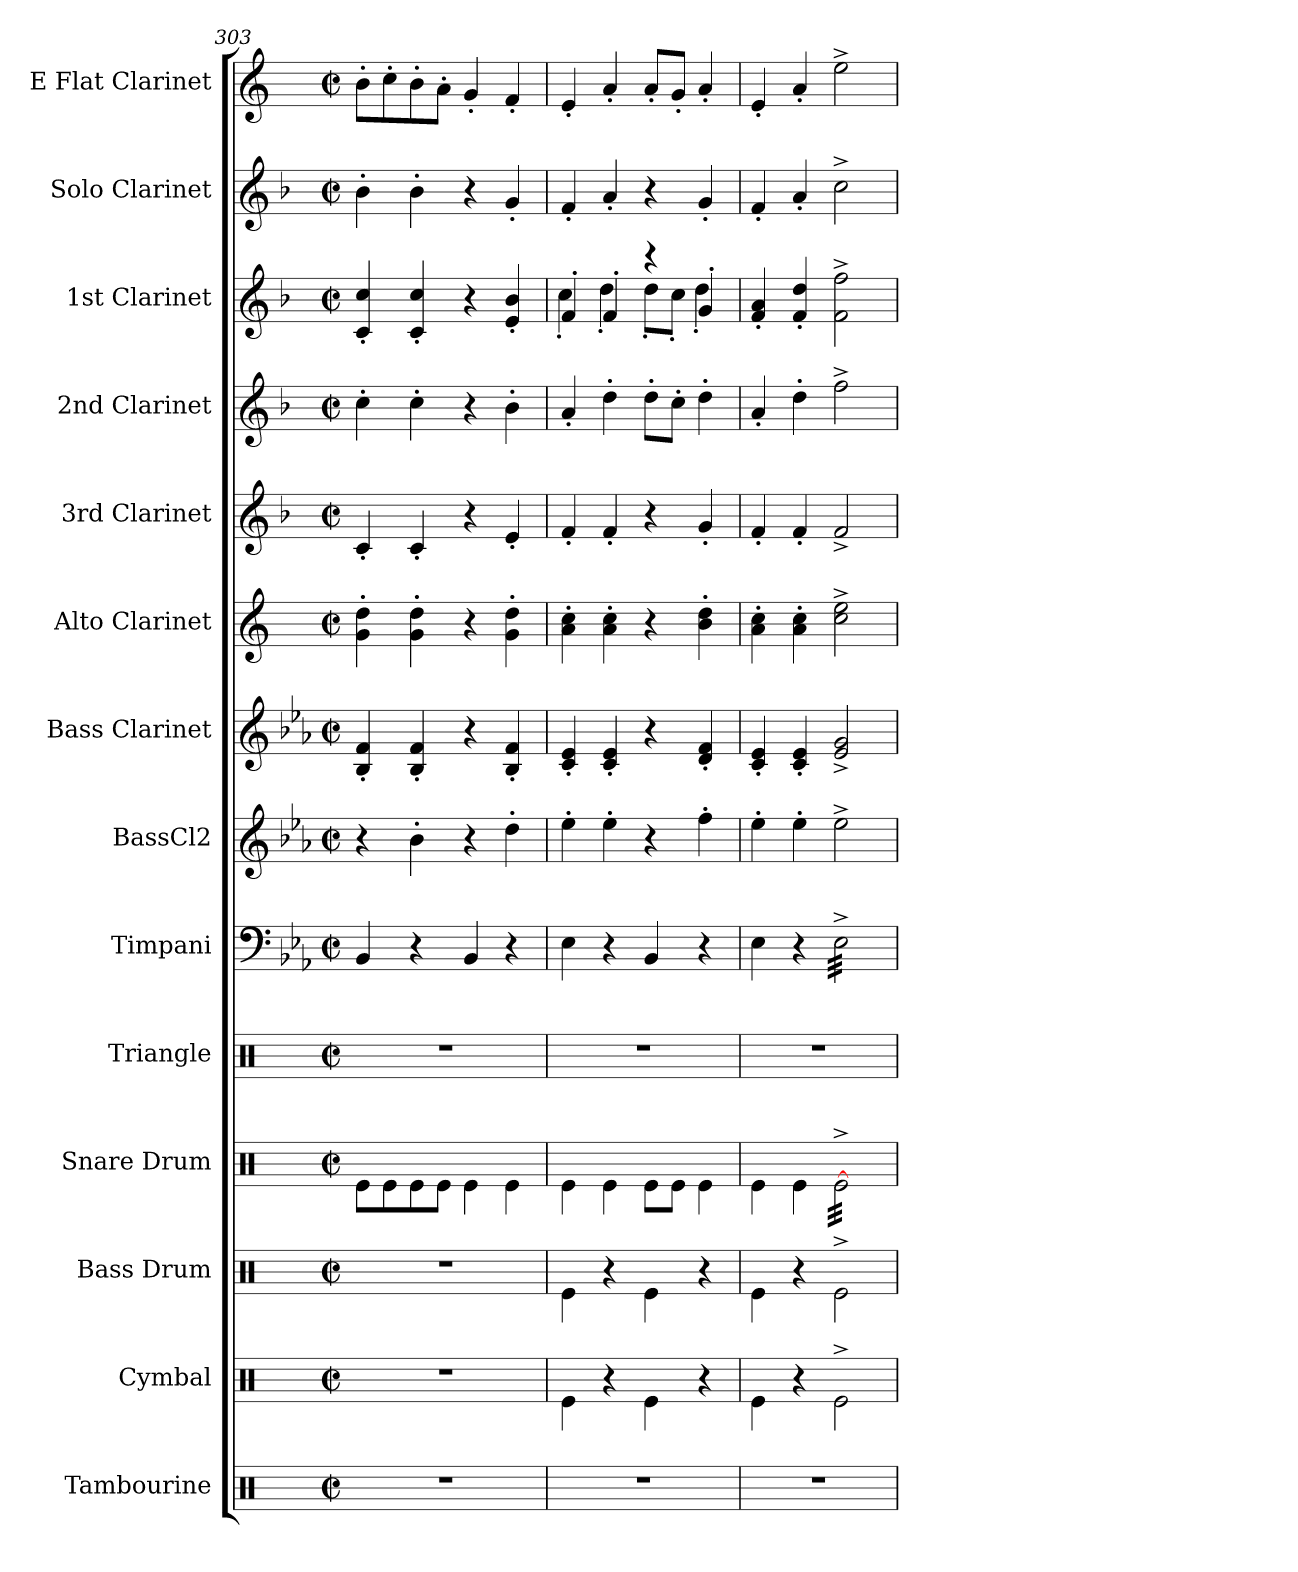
**kern	**kern	**kern	**kern	**kern	**kern	**kern	**kern	**kern	**kern	**kern	**kern	**kern	**kern
*part14	*part13	*part12	*part11	*part10	*part9	*part8	*part7	*part6	*part5	*part4	*part3	*part2	*part1
*staff14	*staff13	*staff12	*staff11	*staff10	*staff9	*staff8	*staff7	*staff6	*staff5	*staff4	*staff3	*staff2	*staff1
*I"Tambourine	*I"Cymbal	*I"Bass Drum	*I"Snare Drum	*I"Triangle	*I"Timpani	*I"BassCl2	*I"Bass Clarinet	*I"Alto Clarinet	*I"3rd Clarinet	*I"2nd Clarinet	*I"1st Clarinet	*I"Solo Clarinet	*I"E Flat Clarinet
*I'Tamb.	*I'Cym.	*I'B. Dr.	*I'Sn. Dr.	*I'Trgl.	*I'Timp.	*I'B. Cl2	*I'B. Cl.	*I'A. Cl.	*I'3rdCl.	*I'2nd Cl.	*I'1stCl.	*I'SoloCl.	*
*clefX	*clefX	*clefX	*clefX	*clefX	*clefF4	*clefG2	*clefG2	*clefG2	*clefG2	*clefG2	*clefG2	*clefG2	*clefG2
*	*	*	*	*	*	*ITrd8c14	*ITrd8c14	*ITrd5c9	*ITrd1c2	*ITrd1c2	*ITrd1c2	*ITrd1c2	*ITrd-2c-3
*k[]	*k[]	*k[]	*k[]	*k[]	*k[b-e-a-]	*k[b-e-a-]	*k[b-e-a-]	*k[b-e-a-]	*k[b-e-a-]	*k[b-e-a-]	*k[b-e-a-]	*k[b-e-a-]	*k[b-e-a-]
*M4/4	*M4/4	*M4/4	*M4/4	*M4/4	*M4/4	*M4/4	*M4/4	*M4/4	*M4/4	*M4/4	*M4/4	*M4/4	*M4/4
*met(c|)	*met(c|)	*met(c|)	*met(c|)	*met(c|)	*met(c|)	*met(c|)	*met(c|)	*met(c|)	*met(c|)	*met(c|)	*met(c|)	*met(c|)	*met(c|)
=303	=303	=303	=303	=303	=303	=303	=303	=303	=303	=303	=303	=303	=303
1r	1r	1r	8Re\L	1r	4BB-/	4r	4BB-/' 4F/'	4B-\' 4f\'	4B-'/	4b-'\	4B-/' 4b-/'	4a-'\	8dd'\L
.	.	.	8Re\	.	.	.	.	.	.	.	.	.	8ee-'\
.	.	.	8Re\	.	4r	4B-'\	4BB-/' 4F/'	4B-\' 4f\'	4B-'/	4b-'\	4B-/' 4b-/'	4a-'\	8dd'\
.	.	.	8Re\J	.	.	.	.	.	.	.	.	.	8cc'\J
.	.	.	4Re\	.	4BB-/	4r	4r	4r	4r	4r	4r	4r	4b-'/
.	.	.	4Re\	.	4r	4d'\	4BB-/' 4F/'	4B-\' 4f\'	4d'/	4a-'\	4d/' 4a-/'	4f'/	4a-'/
=304	=304	=304	=304	=304	=304	=304	=304	=304	=304	=304	=304	=304	=304
*	*	*	*	*	*	*	*	*	*	*	*^	*	*
1r	4Re\	4Re\	4Re\	1r	4E-\	4e-'\	4C/' 4E-/'	4c\' 4e-\'	4e-'/	4g'/	4e-'/	4b-'\	4e-'/	4g'/
.	4r	4r	4Re\	.	4r	4e-'\	4C/' 4E-/'	4c\' 4e-\'	4e-'/	4cc'\	4e-'/	4cc'\	4g'/	4cc'/
.	4Re\	4Re\	8Re\L	.	4BB-/	4r	4r	4r	4r	8cc'\L	4r	8cc'\L	4r	8cc'/L
.	.	.	8Re\J	.	.	.	.	.	.	8b-'\J	.	8b-'\J	.	8b-'/J
.	4r	4r	4Re\	.	4r	4f'\	4D/' 4F/'	4d\' 4f\'	4f'/	4cc'\	4f'/	4cc'\	4f'/	4cc'/
*	*	*	*	*	*	*	*	*	*	*	*v	*v	*	*
=305	=305	=305	=305	=305	=305	=305	=305	=305	=305	=305	=305	=305	=305
1r	4Re\	4Re\	4Re\	1r	4E-\	4e-'\	4C/' 4E-/'	4c\' 4e-\'	4e-'/	4g'/	4e-/' 4g/'	4e-'/	4g'/
.	4r	4r	4Re\	.	4r	4e-'\	4C/' 4E-/'	4c\' 4e-\'	4e-'/	4cc'\	4e-/' 4cc/'	4g'/	4cc'/
*	*	*	*tremolo	*	*	*	*	*	*	*	*	*	*
*	*	*	*	*	*tremolo	*	*	*	*	*	*	*	*
.	2Re^\	2Re^\	[32Re^\LLL	.	32E-^\LLL	2e-^\	2E-/^ 2G/^	2e-\^ 2g\^	2e-^/	2ee-^\	2e-\^ 2ee-\^	2b-^\	2gg^\
.	.	.	32Re^\	.	32E-^\	.	.	.	.	.	.	.	.
.	.	.	32Re^\	.	32E-^\	.	.	.	.	.	.	.	.
.	.	.	32Re^\	.	32E-^\	.	.	.	.	.	.	.	.
.	.	.	32Re^\	.	32E-^\	.	.	.	.	.	.	.	.
.	.	.	32Re^\	.	32E-^\	.	.	.	.	.	.	.	.
.	.	.	32Re^\	.	32E-^\	.	.	.	.	.	.	.	.
.	.	.	32Re^\	.	32E-^\	.	.	.	.	.	.	.	.
.	.	.	32Re^\	.	32E-^\	.	.	.	.	.	.	.	.
.	.	.	32Re^\	.	32E-^\	.	.	.	.	.	.	.	.
.	.	.	32Re^\	.	32E-^\	.	.	.	.	.	.	.	.
.	.	.	32Re^\	.	32E-^\	.	.	.	.	.	.	.	.
.	.	.	32Re^\	.	32E-^\	.	.	.	.	.	.	.	.
.	.	.	32Re^\	.	32E-^\	.	.	.	.	.	.	.	.
.	.	.	32Re^\	.	32E-^\	.	.	.	.	.	.	.	.
.	.	.	32Re^\JJJ	.	32E-^\JJJ	.	.	.	.	.	.	.	.
*	*	*	*	*	*Xtremolo	*	*	*	*	*	*	*	*
*	*	*	*Xtremolo	*	*	*	*	*	*	*	*	*	*
=	=	=	=	=	=	=	=	=	=	=	=	=	=
*-	*-	*-	*-	*-	*-	*-	*-	*-	*-	*-	*-	*-	*-
